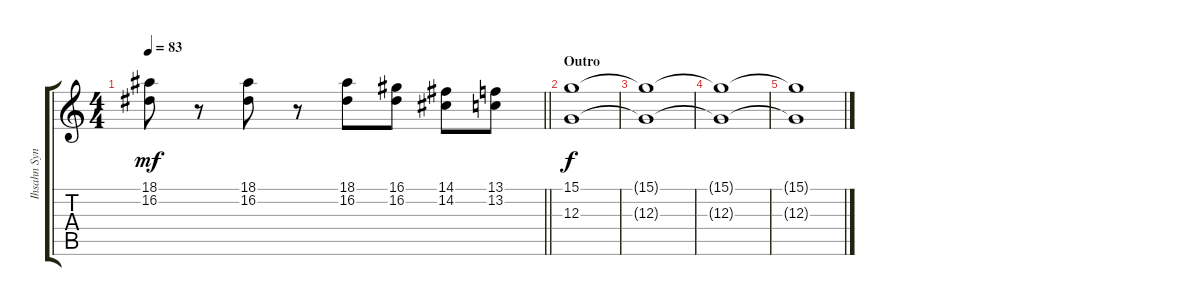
\track ("Ihsahn Synth" "Ihsahn Syn") {instrument stringensemble1}
\staff {score tabs}
\tuning (E4 B3 G3 D3 A2 E2) {hide}
\ts (4 4)
\tempo 83
\clef g2
\barLineRight lightlight
\ks c
(18.1 16.2).8{dy mf} r.8 (18.1 16.2).8 r.8 (18.1 16.2).8 (16.1 16.2).8 (14.1 14.2).8 (13.1 13.2).8 |
\section ("" "Outro")
(15.1 12.3).1{dy f volume 2} |
(15.1{t} 12.3{t}).1 |
(15.1{t} 12.3{t}).1 |
(15.1{t} 12.3{t}).1
